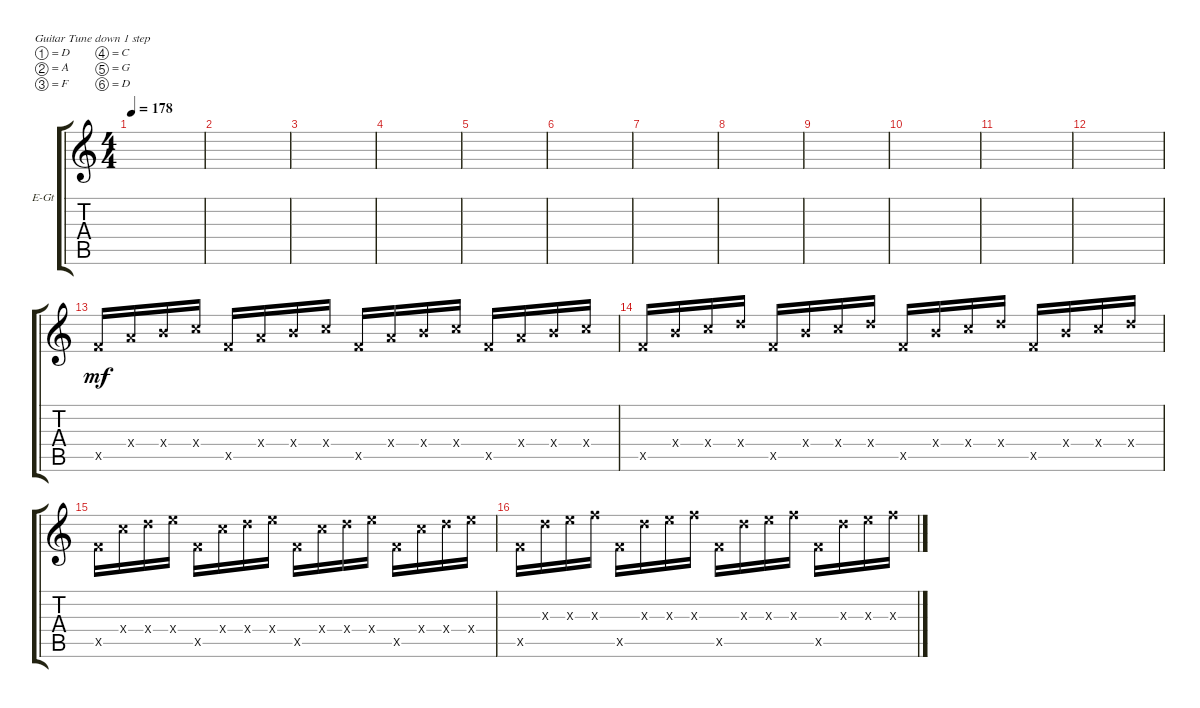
\defaultSystemsLayout 4
\bracketExtendMode groupsimilarinstruments
\firstSystemTrackNameOrientation horizontal
\otherSystemsTrackNameOrientation horizontal
\track ("Solo Guitar" "E-Gt") {instrument distortionguitar}
\staff {score tabs}
\tuning (D4 A3 F3 C3 G2 D2)
\ts (4 4)
\tempo 178
\clef g2
\ks c
|
|
|
|
|
|
|
|
|
|
|
|
10.5{x}.16{dy mf} 9.4{x}.16 11.4{x}.16 12.4{x}.16 10.5{x}.16 9.4{x}.16 11.4{x}.16 12.4{x}.16 10.5{x}.16 9.4{x}.16 11.4{x}.16 12.4{x}.16 10.5{x}.16 9.4{x}.16 11.4{x}.16 12.4{x}.16 |
10.5{x}.16 11.4{x}.16 12.4{x}.16 14.4{x}.16 10.5{x}.16 11.4{x}.16 12.4{x}.16 14.4{x}.16 10.5{x}.16 11.4{x}.16 12.4{x}.16 14.4{x}.16 10.5{x}.16 11.4{x}.16 12.4{x}.16 14.4{x}.16 |
10.5{x}.16 12.4{x}.16 14.4{x}.16 16.4{x}.16 10.5{x}.16 12.4{x}.16 14.4{x}.16 16.4{x}.16 10.5{x}.16 12.4{x}.16 14.4{x}.16 16.4{x}.16 10.5{x}.16 12.4{x}.16 14.4{x}.16 16.4{x}.16 |
10.5{x}.16 9.3{x}.16 11.3{x}.16 12.3{x}.16 10.5{x}.16 9.3{x}.16 11.3{x}.16 12.3{x}.16 10.5{x}.16 9.3{x}.16 11.3{x}.16 12.3{x}.16 10.5{x}.16 9.3{x}.16 11.3{x}.16 12.3{x}.16
